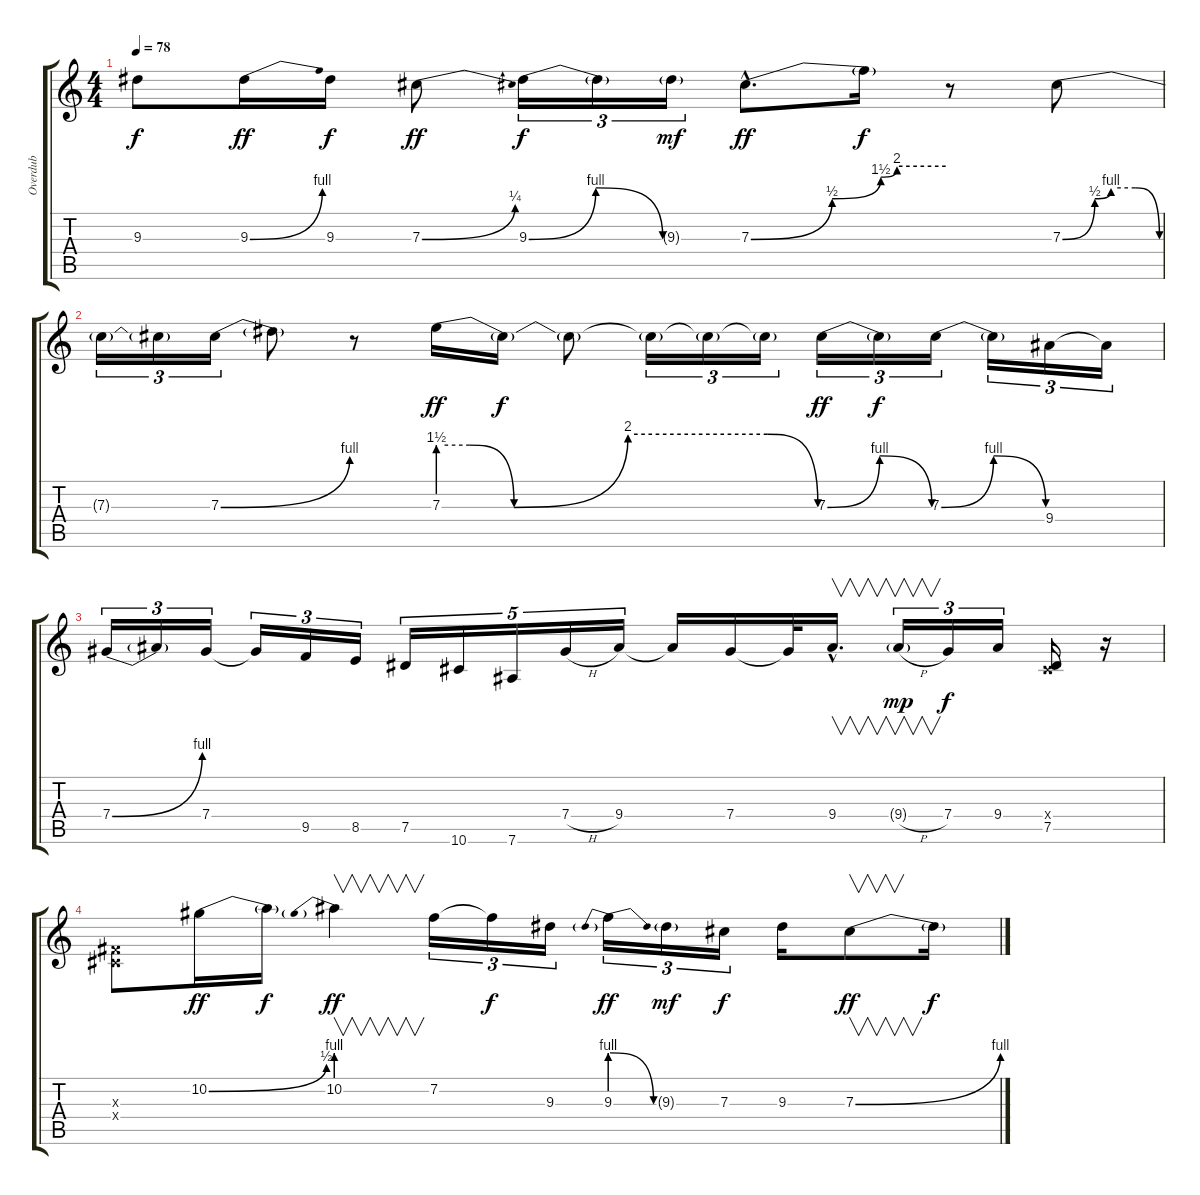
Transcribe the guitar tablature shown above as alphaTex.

\track ("Overdub" "Overdub") {instrument fretlessbass}
\staff {score tabs}
\tuning (Eb4 Bb3 Gb3 Db3 Ab2 Eb2) {hide}
\ts (4 4)
\tempo 78
\clef g2
\ks c
9.3{t}.8{dy f} 9.3{be (bend 0 0 60 4)}.16{dy ff} 9.3.16{dy f} 7.3{be (bend 0 0 60 1)}.8{dy ff} 9.3{be (bendrelease 0 0 15 4 54 4 60 0)}.16{tu (3 2) dy f} 9.3{t}.16{tu (3 2)} 9.3{g}.16{tu (3 2) dy mf} 7.3{be (custom 0 0 25 2 40 6 45 8 60 8) hac}.8{d dy ff} 7.3{t}.16{dy f} r.8 7.3{be (custom 0 0 20 2 30 4 45 4 60 0)}.8 |
7.3{t}.16{tu (3 2)} 7.3{t}.16{tu (3 2)} 7.3{be (bend 0 0 60 4)}.16{tu (3 2)} 7.3{t}.8 r.8 7.3{be (custom 0 6 5 6 12 0 30 8 52 8 60 0)}.16{dy ff} 7.3{t}.16{dy f} 7.3{t}.8 7.3{t}.16{tu (3 2)} 7.3{t}.16{tu (3 2)} 7.3{t}.16{tu (3 2)} 7.3{be (bendrelease 0 0 15 4 30 4 60 0)}.16{tu (3 2) dy ff} 7.3{t}.16{tu (3 2) dy f} 7.3{be (bendrelease 0 0 15 4 40 4 60 0)}.16{tu (3 2)} 7.3{t}.16{tu (3 2)} 9.4.16{tu (3 2)} 9.4{t}.16{tu (3 2)} |
7.4{be (bend 0 0 60 4)}.16{tu (3 2)} 7.4{t}.16{tu (3 2)} 7.4.16{tu (3 2)} 7.4{t}.16{tu (3 2)} 9.5.16{tu (3 2)} 8.5.16{tu (3 2)} 7.5.16{tu (5 4)} 10.6.16{tu (5 4)} 7.6.16{tu (5 4)} 7.4{h}.16{tu (5 4)} 9.4.16{tu (5 4)} 9.4{t}.16 7.4.16 7.4{t}.32 9.4{hac}.16{v d} 9.4{h g}.16{v tu (3 2) dy mp} 7.4.16{tu (3 2) dy f} 9.4.16{tu (3 2)} (0.4{x} 7.5).16 r.16 |
(0.3{x} 0.4{x}).8 10.2{be (bend 0 0 60 2)}.16{dy ff} 10.2{t}.16{dy f} 10.2{be (prebend 0 4 60 4)}.4{v dy ff} 7.2.16{tu (3 2)} 7.2{t}.16{tu (3 2) dy f} 9.3.16{tu (3 2)} 9.3{be (prebendrelease 0 4 60 0)}.16{tu (3 2) dy ff} 9.3{g}.16{tu (3 2) dy mf} 7.3.16{tu (3 2) dy f} 9.3.16 7.3{be (bend 0 0 60 4)}.8{v dy ff} 7.3{t}.16{dy f}
